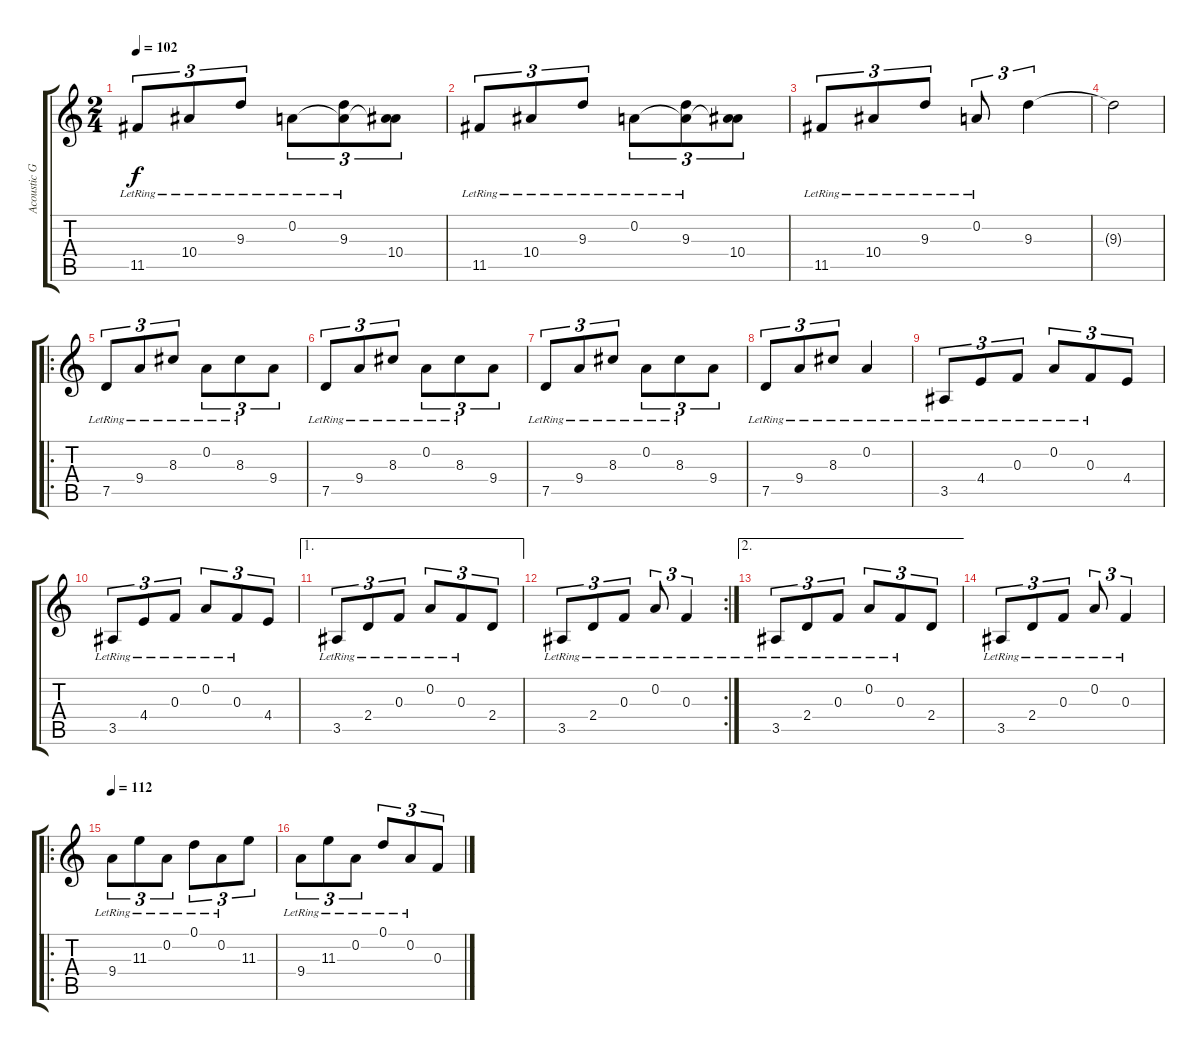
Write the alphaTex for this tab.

\track ("Acoustic Guitar" "Acoustic G") {instrument electricguitarjazz}
\staff {score tabs}
\tuning (D4 A3 F3 C3 G2 D2) {hide}
\ts (2 4)
\tempo 102
\clef g2
\ks c
11.5{lr}.8{tu (3 2) dy f} 10.4{lr}.8{tu (3 2)} 9.3{lr}.8{tu (3 2)} 0.2{lr}.8{tu (3 2)} (0.2{t} 9.3{lr}).8{tu (3 2)} (0.2{t} 10.4).8{tu (3 2)} |
11.5{lr}.8{tu (3 2)} 10.4{lr}.8{tu (3 2)} 9.3{lr}.8{tu (3 2)} 0.2{lr}.8{tu (3 2)} (0.2{t} 9.3{lr}).8{tu (3 2)} (0.2{t} 10.4).8{tu (3 2)} |
11.5{lr}.8{tu (3 2)} 10.4{lr}.8{tu (3 2)} 9.3{lr}.8{tu (3 2)} 0.2{lr}.8{tu (3 2)} 9.3.4{tu (3 2)} |
9.3{t}.2 |
\ro
7.5{lr}.8{tu (3 2)} 9.4{lr}.8{tu (3 2)} 8.3{lr}.8{tu (3 2)} 0.2{lr}.8{tu (3 2)} 8.3{lr}.8{tu (3 2)} 9.4.8{tu (3 2)} |
7.5{lr}.8{tu (3 2)} 9.4{lr}.8{tu (3 2)} 8.3{lr}.8{tu (3 2)} 0.2{lr}.8{tu (3 2)} 8.3{lr}.8{tu (3 2)} 9.4.8{tu (3 2)} |
7.5{lr}.8{tu (3 2)} 9.4{lr}.8{tu (3 2)} 8.3{lr}.8{tu (3 2)} 0.2{lr}.8{tu (3 2)} 8.3{lr}.8{tu (3 2)} 9.4.8{tu (3 2)} |
7.5{lr}.8{tu (3 2)} 9.4{lr}.8{tu (3 2)} 8.3{lr}.8{tu (3 2)} 0.2{lr}.4 |
3.5{lr}.8{tu (3 2)} 4.4{lr}.8{tu (3 2)} 0.3{lr}.8{tu (3 2)} 0.2{lr}.8{tu (3 2)} 0.3{lr}.8{tu (3 2)} 4.4.8{tu (3 2)} |
3.5{lr}.8{tu (3 2)} 4.4{lr}.8{tu (3 2)} 0.3{lr}.8{tu (3 2)} 0.2{lr}.8{tu (3 2)} 0.3{lr}.8{tu (3 2)} 4.4.8{tu (3 2)} |
\ae 1
3.5{lr}.8{tu (3 2)} 2.4{lr}.8{tu (3 2)} 0.3{lr}.8{tu (3 2)} 0.2{lr}.8{tu (3 2)} 0.3{lr}.8{tu (3 2)} 2.4.8{tu (3 2)} |
\rc 2
3.5{lr}.8{tu (3 2)} 2.4{lr}.8{tu (3 2)} 0.3{lr}.8{tu (3 2)} 0.2{lr}.8{tu (3 2)} 0.3{lr}.4{tu (3 2)} |
\ae 2
3.5{lr}.8{tu (3 2)} 2.4{lr}.8{tu (3 2)} 0.3{lr}.8{tu (3 2)} 0.2{lr}.8{tu (3 2)} 0.3{lr}.8{tu (3 2)} 2.4.8{tu (3 2)} |
3.5{lr}.8{tu (3 2)} 2.4{lr}.8{tu (3 2)} 0.3{lr}.8{tu (3 2)} 0.2{lr}.8{tu (3 2)} 0.3{lr}.4{tu (3 2)} |
\ro
\tempo 112
9.4{lr}.8{tu (3 2) volume 9} 11.3{lr}.8{tu (3 2)} 0.2{lr}.8{tu (3 2)} 0.1{lr}.8{tu (3 2)} 0.2{lr}.8{tu (3 2)} 11.3.8{tu (3 2)} |
9.4{lr}.8{tu (3 2)} 11.3{lr}.8{tu (3 2)} 0.2{lr}.8{tu (3 2)} 0.1{lr}.8{tu (3 2)} 0.2{lr}.8{tu (3 2)} 0.3.8{tu (3 2)}
